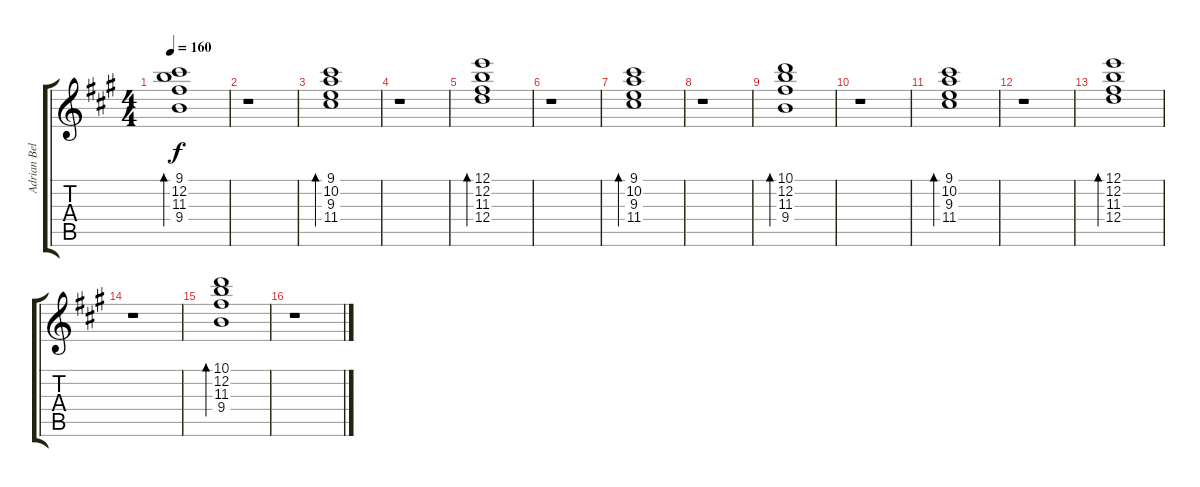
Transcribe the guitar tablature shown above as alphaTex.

\track ("Adrian Belew" "Adrian Bel") {instrument electricguitarclean}
\staff {score tabs}
\tuning (E4 B3 G3 D3 A2 E2) {hide}
\ts (4 4)
\tempo 160
\clef g2
\ks a
(9.1 12.2 11.3 9.4).1{bd 30 dy f instrument electricguitarclean} |
r.1 |
(9.1 10.2 9.3 11.4).1{bd 30} |
r.1 |
(12.1 12.2 11.3 12.4).1{bd 30} |
r.1 |
(9.1 10.2 9.3 11.4).1{bd 30} |
r.1 |
(10.1 12.2 11.3 9.4).1{bd 30} |
r.1 |
(9.1 10.2 9.3 11.4).1{bd 30} |
r.1 |
(12.1 12.2 11.3 12.4).1{bd 30} |
r.1 |
(10.1 12.2 11.3 9.4).1{bd 30} |
r.1
